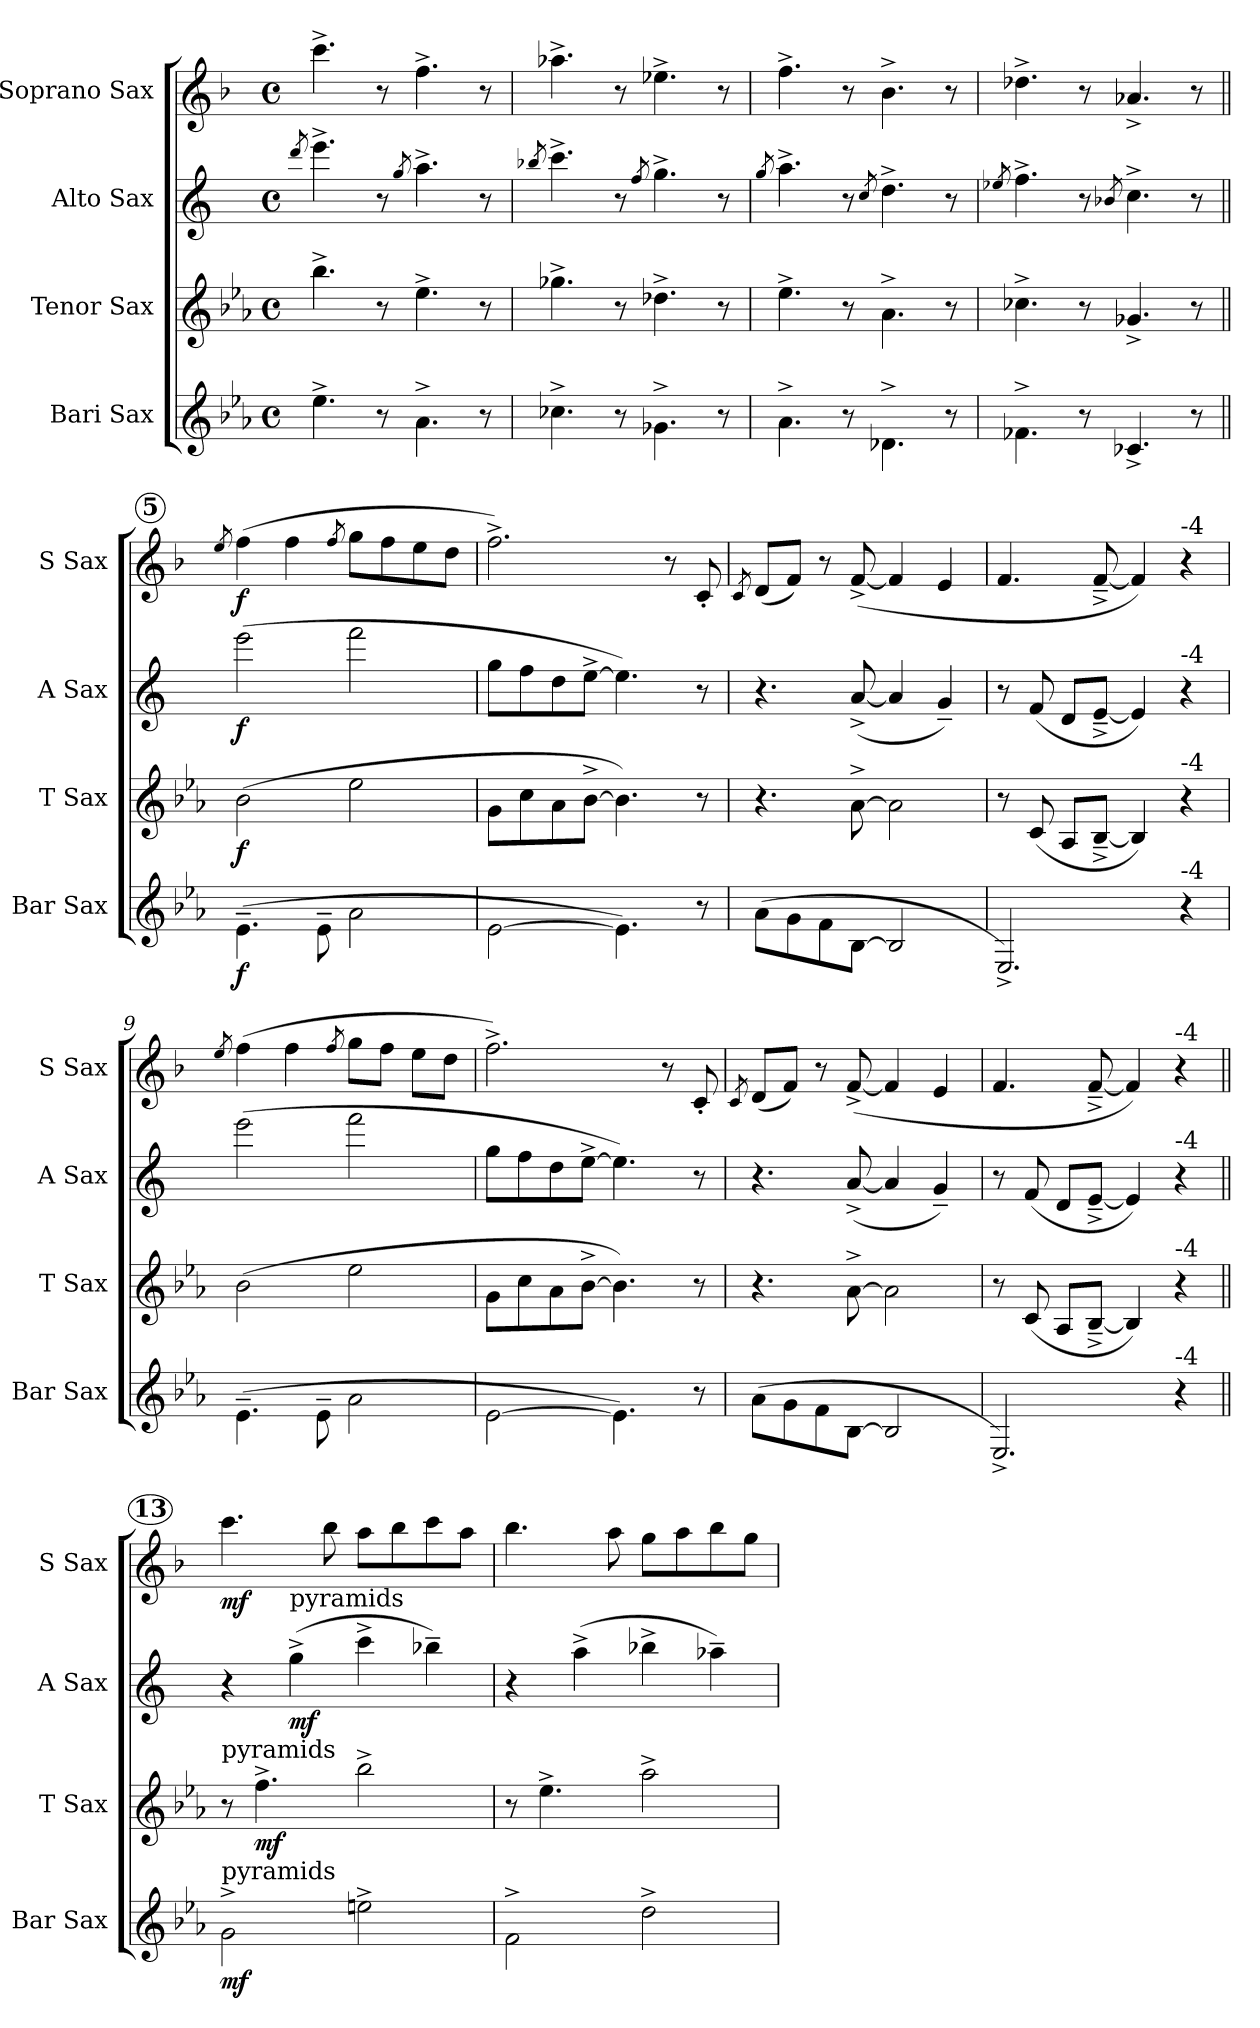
**kern	**dynam	**kern	**dynam	**kern	**dynam	**kern	**dynam
*part4	*part4	*part3	*part3	*part2	*part2	*part1	*part1
*staff4	*staff4	*staff3	*staff3	*staff2	*staff2	*staff1	*staff1
*I"Bari Sax	*	*I"Tenor Sax	*	*I"Alto Sax	*	*I"Soprano Sax	*
*I'Bar Sax	*	*I'T Sax	*	*I'A Sax	*	*I'S Sax	*
*clefG2	*	*clefG2	*	*clefG2	*	*clefG2	*
*ITrd12c21	*	*ITrd8c14	*	*ITrd5c9	*	*ITrd1c2	*
*k[b-e-a-]	*	*k[b-e-a-]	*	*k[b-e-a-]	*	*k[b-e-a-]	*
*E-:	*	*E-:	*	*E-:	*	*E-:	*
*M4/4	*	*M4/4	*	*M4/4	*	*M4/4	*
*met(c)	*	*met(c)	*	*met(c)	*	*met(c)	*
=1	=1	=1	=1	=1	=1	=1	=1
.	.	.	.	8qff/	.	.	.
!	!LO:DY:b	!	!LO:DY:b	!	!LO:DY:b	!	!LO:DY:b
4.e-^>\	other-dynamics	4.b-^>\	other-dynamics	4.gg^>\	other-dynamics	4.bb-^>\	other-dynamics
8r	.	8r	.	8r	.	8r	.
.	.	.	.	8qb-/	.	.	.
!	!LO:DY:b	!	!LO:DY:b	!	!LO:DY:b	!	!LO:DY:b
4.A-^>\	other-dynamics	4.e-^>\	other-dynamics	4.cc^>\	other-dynamics	4.ee-^>\	other-dynamics
8r	.	8r	.	8r	.	8r	.
=2	=2	=2	=2	=2	=2	=2	=2
.	.	.	.	8qdd-X/	.	.	.
!	!LO:DY:b	!	!LO:DY:b	!	!LO:DY:b	!	!LO:DY:b
4.c-X^>\	other-dynamics	4.g-X^>\	other-dynamics	4.ee-^>\	other-dynamics	4.gg-X^>\	other-dynamics
8r	.	8r	.	8r	.	8r	.
.	.	.	.	8qa-/	.	.	.
!	!LO:DY:b	!	!LO:DY:b	!	!LO:DY:b	!	!LO:DY:b
4.G-X^>\	other-dynamics	4.d-X^>\	other-dynamics	4.b-^>\	other-dynamics	4.dd-X^>\	other-dynamics
8r	.	8r	.	8r	.	8r	.
=3	=3	=3	=3	=3	=3	=3	=3
.	.	.	.	8qb-/	.	.	.
!	!LO:DY:b	!	!LO:DY:b	!	!LO:DY:b	!	!LO:DY:b
4.A-^>\	other-dynamics	4.e-^>\	other-dynamics	4.cc^>\	other-dynamics	4.ee-^>\	other-dynamics
8r	.	8r	.	8r	.	8r	.
.	.	.	.	8qe-/	.	.	.
!	!LO:DY:b	!	!LO:DY:b	!	!LO:DY:b	!	!LO:DY:b
4.D-X^>\	other-dynamics	4.A-^>\	other-dynamics	4.f^>\	other-dynamics	4.a-^>\	other-dynamics
8r	.	8r	.	8r	.	8r	.
=4	=4	=4	=4	=4	=4	=4	=4
.	.	.	.	8qg-X/	.	.	.
!	!LO:DY:b	!	!LO:DY:b	!	!LO:DY:b	!	!LO:DY:b
4.F-X^>\	other-dynamics	4.c-X^>\	other-dynamics	4.a-^>\	other-dynamics	4.cc-X^>\	other-dynamics
8r	.	8r	.	8r	.	8r	.
.	.	.	.	8qd-X/	.	.	.
!	!LO:DY:b	!	!LO:DY:b	!	!LO:DY:b	!	!LO:DY:b
4.C-X^>/	other-dynamics	4.G-X^>/	other-dynamics	4.e-^>\	other-dynamics	4.g-X^>/	other-dynamics
8r	.	8r	.	8r	.	8r	.
!!LO:LB:g=z
!!LO:REH:place=s1:a:enc=circle:fs=12:t=5
=5||	=5||	=5||	=5||	=5||	=5||	=5||	=5||
.	.	.	.	.	.	8qdd/	.
!	!LO:DY:b	!	!LO:DY:b	!	!LO:DY:b	!	!LO:DY:b
(>4.E-~>\	f	(>2B-\	f	(>2gg\	f	(>4ee-\	f
.	.	.	.	.	.	4ee-\	.
8E-~>\	.	.	.	.	.	.	.
.	.	.	.	.	.	8qee-/	.
2A-\	.	2e-\	.	2aa-\	.	8ff\L	.
.	.	.	.	.	.	8ee-\	.
.	.	.	.	.	.	8dd\	.
.	.	.	.	.	.	8cc\J	.
=6	=6	=6	=6	=6	=6	=6	=6
[2E-\	.	8G\L	.	8b-\L	.	2.ee-^>\)	.
.	.	8c\	.	8a-\	.	.	.
.	.	8A-\	.	8f\	.	.	.
.	.	[8B-^>\J	.	[8g^>\J	.	.	.
4.E-\])	.	4.B-\])	.	4.g\])	.	.	.
.	.	.	.	.	.	8r	.
8r	.	8r	.	8r	.	8B-'</	.
=7	=7	=7	=7	=7	=7	=7	=7
.	.	.	.	.	.	8qB-/	.
(>8A-\L	.	4.r	.	4.r	.	(<8c/L	.
8G\	.	.	.	.	.	8e-/J)	.
8F\	.	.	.	.	.	8r	.
[8BB-\J	.	[8A-^>\	.	(>[8c^</	.	([8e-^</	.
2BB-/]	.	2A-\]	.	4c/]	.	4e-/]	.
.	.	.	.	4B-~</)	.	4d/	.
=8	=8	=8	=8	=8	=8	=8	=8
2.EE-^</)	.	8r	.	8r	.	4.e-/	.
.	.	(8C/	.	(8A-/	.	.	.
.	.	8AA-/L	.	8F/L	.	.	.
.	.	[8BB-^<~</J	.	[8G^<~</J	.	[8e-^<~</	.
.	.	4BB-/])	.	4G/])	.	4e-/])	.
!	!	!	!	!	!	!LO:TX:a:t=-4	!
!	!	!	!	!LO:TX:a:t=-4	!	!	!
!	!	!LO:TX:a:t=-4	!	!	!	!	!
!LO:TX:a:t=-4	!	!	!	!	!	!	!
4r	.	4r	.	4r	.	4r	.
=9	=9	=9	=9	=9	=9	=9	=9
.	.	.	.	.	.	8qdd/	.
(>4.E-~>\	.	(>2B-\	.	(>2gg\	.	(>4ee-\	.
.	.	.	.	.	.	4ee-\	.
8E-~>\	.	.	.	.	.	.	.
.	.	.	.	.	.	8qee-/	.
2A-\	.	2e-\	.	2aa-\	.	8ff\L	.
.	.	.	.	.	.	8ee-\J	.
.	.	.	.	.	.	8dd\L	.
.	.	.	.	.	.	8cc\J	.
=10	=10	=10	=10	=10	=10	=10	=10
[2E-\	.	8G\L	.	8b-\L	.	2.ee-^>\)	.
.	.	8c\	.	8a-\	.	.	.
.	.	8A-\	.	8f\	.	.	.
.	.	[8B-^>\J	.	[8g^>\J	.	.	.
4.E-\])	.	4.B-\])	.	4.g\])	.	.	.
.	.	.	.	.	.	8r	.
8r	.	8r	.	8r	.	8B-'</	.
=11	=11	=11	=11	=11	=11	=11	=11
.	.	.	.	.	.	8qB-/	.
(>8A-\L	.	4.r	.	4.r	.	(<8c/L	.
8G\	.	.	.	.	.	8e-/J)	.
8F\	.	.	.	.	.	8r	.
[8BB-\J	.	[8A-^>\	.	(>[8c^</	.	([8e-^</	.
2BB-/]	.	2A-\]	.	4c/]	.	4e-/]	.
.	.	.	.	4B-~</)	.	4d/	.
=12	=12	=12	=12	=12	=12	=12	=12
2.EE-^</)	.	8r	.	8r	.	4.e-/	.
.	.	(8C/	.	(8A-/	.	.	.
.	.	8AA-/L	.	8F/L	.	.	.
.	.	[8BB-^<~</J	.	[8G^<~</J	.	[8e-^<~</	.
.	.	4BB-/])	.	4G/])	.	4e-/])	.
!	!	!	!	!	!	!LO:TX:a:t=-4	!
!	!	!	!	!LO:TX:a:t=-4	!	!	!
!	!	!LO:TX:a:t=-4	!	!	!	!	!
!LO:TX:a:t=-4	!	!	!	!	!	!	!
4r	.	4r	.	4r	.	4r	.
!!LO:PB:g=z
!!LO:REH:place=s1:a:enc=circle:fs=12:t=13
=13||	=13||	=13||	=13||	=13||	=13||	=13||	=13||
!	!	!LO:TX:a:t=pyramids	!	!	!	!	!
!LO:TX:a:t=pyramids	!	!	!	!	!	!	!
!	!LO:DY:b	!	!	!	!	!	!LO:DY:b
2G^>\	mf	8r	.	4r	.	4.bb-\	mf
!	!	!	!LO:DY:b	!	!	!	!
.	.	4.f^>\	mf	.	.	.	.
!	!	!	!	!LO:TX:a:t=pyramids	!	!	!
!	!	!	!	!	!LO:DY:b	!	!
.	.	.	.	(>4b-^>\	mf	.	.
.	.	.	.	.	.	8aa-\	.
2en^>\	.	2b-^>\	.	4ee-^>\	.	8gg\L	.
.	.	.	.	.	.	8aa-\	.
.	.	.	.	4dd-X~>\)	.	8bb-\	.
.	.	.	.	.	.	8gg\J	.
=14	=14	=14	=14	=14	=14	=14	=14
2F^>\	.	8r	.	4r	.	4.aa-\	.
.	.	4.e-^>\	.	.	.	.	.
.	.	.	.	(>4cc^>\	.	.	.
.	.	.	.	.	.	8gg\	.
2d^>\	.	2a-^>\	.	4dd-X^>\	.	8ff\L	.
.	.	.	.	.	.	8gg\	.
.	.	.	.	4cc-X~>\)	.	8aa-\	.
.	.	.	.	.	.	8ff\J	.
=	=	=	=	=	=	=	=
*-	*-	*-	*-	*-	*-	*-	*-
